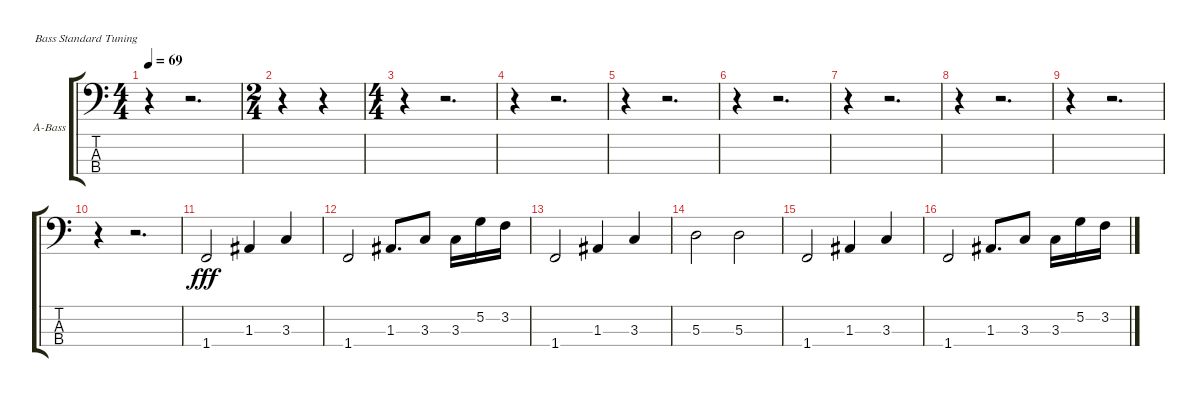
\bracketExtendMode groupsimilarinstruments
\firstSystemTrackNameOrientation horizontal
\otherSystemsTrackNameOrientation horizontal
\track ("Бас" "A-Bass") {instrument acousticbass}
\staff {score tabs}
\tuning (G2 D2 A1 E1)
\ts (4 4)
\tempo 69
\clef f4
\ks c
r.4{dy fff} r.2{d} |
\ts (2 4)
r.4 r.4 |
\ts (4 4)
r.4 r.2{d} |
r.4 r.2{d} |
r.4 r.2{d} |
r.4 r.2{d} |
r.4 r.2{d} |
r.4 r.2{d} |
r.4 r.2{d} |
r.4 r.2{d} |
1.4.2 1.3.4 3.3.4 |
1.4.2 1.3.8{d} 3.3.8 3.3.16 5.2.16 3.2.16 |
1.4.2 1.3.4 3.3.4 |
5.3.2 5.3.2 |
1.4.2 1.3.4 3.3.4 |
1.4.2 1.3.8{d} 3.3.8 3.3.16 5.2.16 3.2.16
